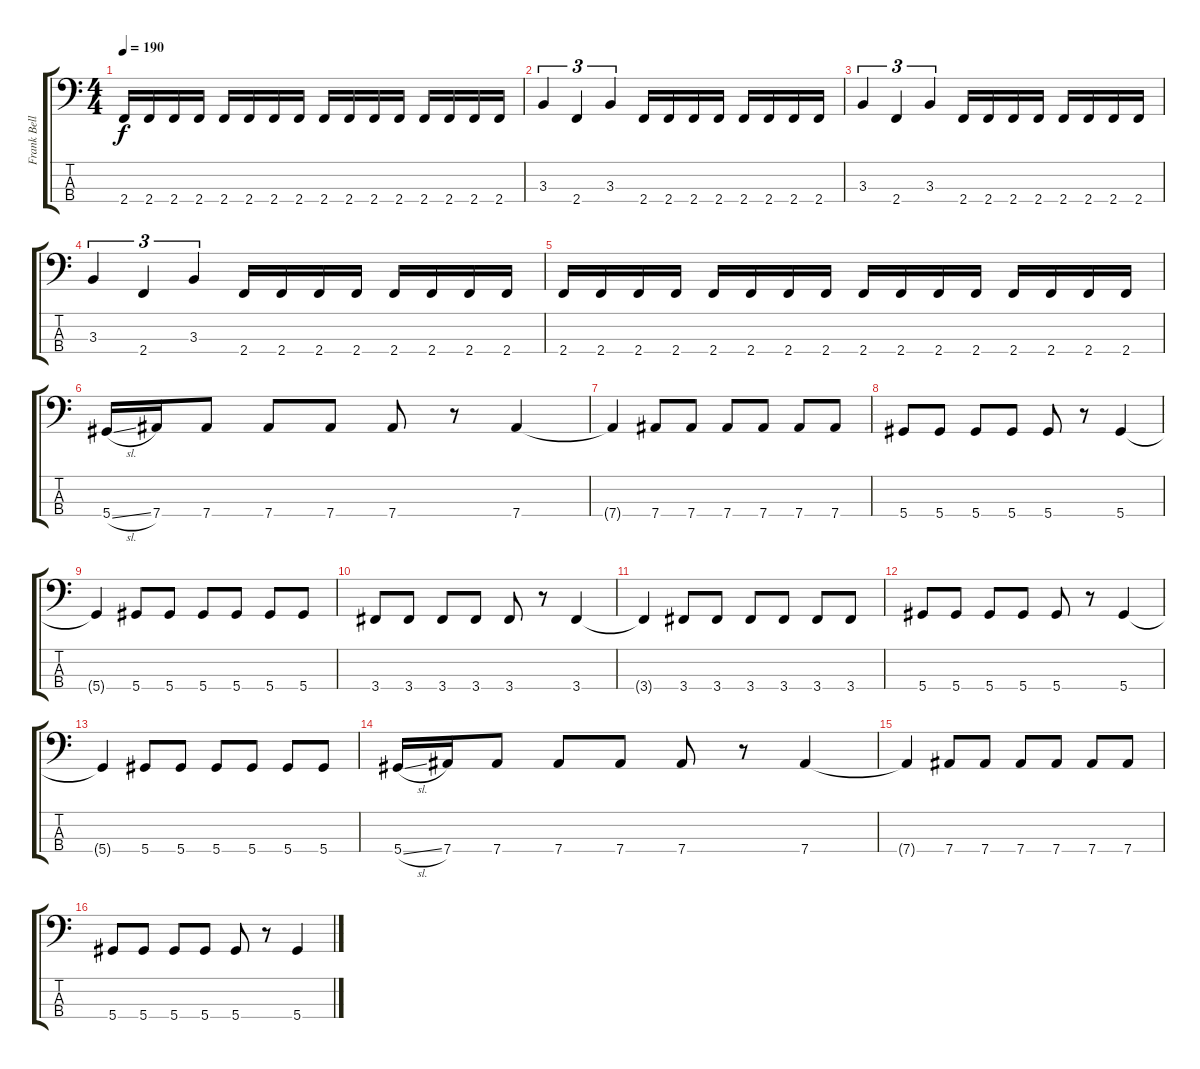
\track ("Frank Bello" "Frank Bell") {instrument electricbassfinger}
\staff {score tabs}
\tuning (Gb2 Db2 Ab1 Eb1) {hide}
\ts (4 4)
\tempo 190
\clef f4
\ks c
2.4.16{dy f} 2.4.16 2.4.16 2.4.16 2.4.16 2.4.16 2.4.16 2.4.16 2.4.16 2.4.16 2.4.16 2.4.16 2.4.16 2.4.16 2.4.16 2.4.16 |
3.3.4{tu (3 2)} 2.4.4{tu (3 2)} 3.3.4{tu (3 2)} 2.4.16 2.4.16 2.4.16 2.4.16 2.4.16 2.4.16 2.4.16 2.4.16 |
3.3.4{tu (3 2)} 2.4.4{tu (3 2)} 3.3.4{tu (3 2)} 2.4.16 2.4.16 2.4.16 2.4.16 2.4.16 2.4.16 2.4.16 2.4.16 |
3.3.4{tu (3 2)} 2.4.4{tu (3 2)} 3.3.4{tu (3 2)} 2.4.16 2.4.16 2.4.16 2.4.16 2.4.16 2.4.16 2.4.16 2.4.16 |
2.4.16 2.4.16 2.4.16 2.4.16 2.4.16 2.4.16 2.4.16 2.4.16 2.4.16 2.4.16 2.4.16 2.4.16 2.4.16 2.4.16 2.4.16 2.4.16 |
5.4{sl}.16 7.4.16 7.4.8 7.4.8 7.4.8 7.4.8 r.8 7.4.4 |
7.4{t}.4 7.4.8 7.4.8 7.4.8 7.4.8 7.4.8 7.4.8 |
5.4.8 5.4.8 5.4.8 5.4.8 5.4.8 r.8 5.4.4 |
5.4{t}.4 5.4.8 5.4.8 5.4.8 5.4.8 5.4.8 5.4.8 |
3.4.8 3.4.8 3.4.8 3.4.8 3.4.8 r.8 3.4.4 |
3.4{t}.4 3.4.8 3.4.8 3.4.8 3.4.8 3.4.8 3.4.8 |
5.4.8 5.4.8 5.4.8 5.4.8 5.4.8 r.8 5.4.4 |
5.4{t}.4 5.4.8 5.4.8 5.4.8 5.4.8 5.4.8 5.4.8 |
5.4{sl}.16 7.4.16 7.4.8 7.4.8 7.4.8 7.4.8 r.8 7.4.4 |
7.4{t}.4 7.4.8 7.4.8 7.4.8 7.4.8 7.4.8 7.4.8 |
5.4.8 5.4.8 5.4.8 5.4.8 5.4.8 r.8 5.4.4
